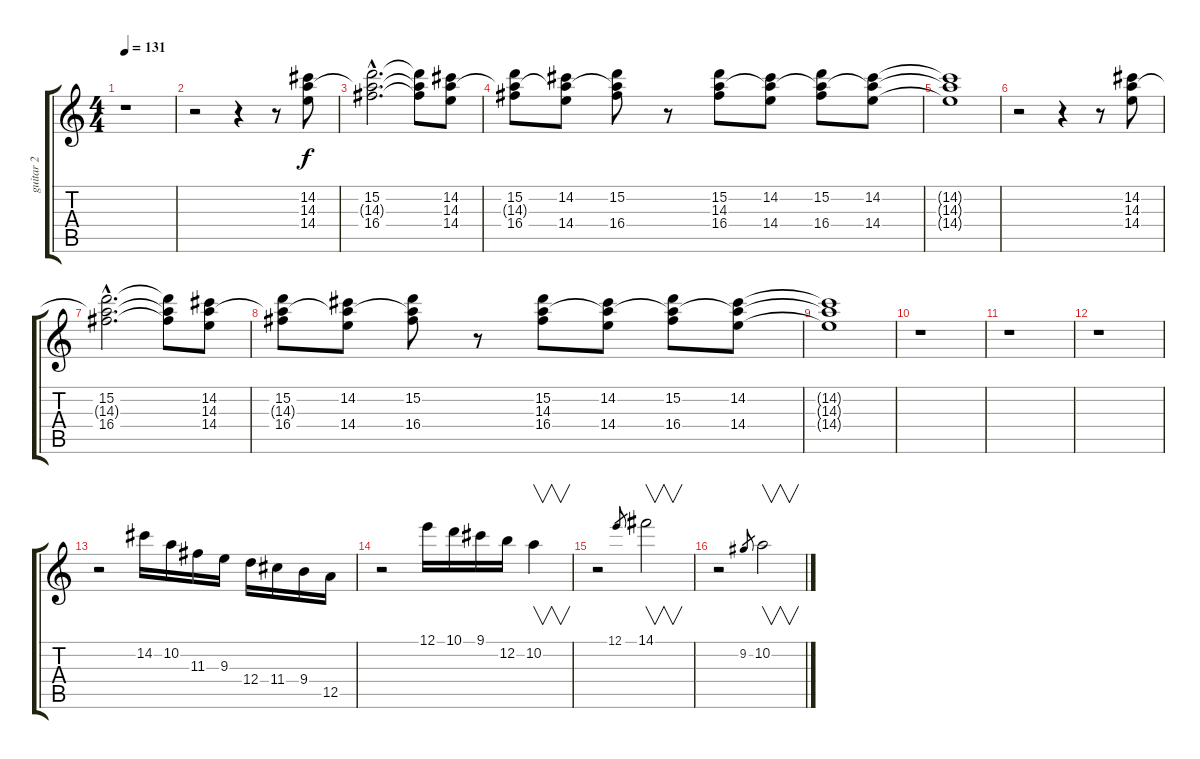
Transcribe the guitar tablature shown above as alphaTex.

\track ("guitar 2" "guitar 2") {instrument distortionguitar}
\staff {score tabs}
\tuning (E4 B3 G3 D3 A2 E2) {hide}
\ts (4 4)
\tempo 131
\clef g2
\ks c
r.1{dy f} |
r.2 r.4 r.8 (14.2 14.3 14.4).8 |
(15.2{hac} 14.3{hac t} 16.4{hac}).2{d} (15.2{t} 14.3{t} 16.4{t}).8 (14.2 14.3 14.4).8 |
(15.2 14.3{t} 16.4).8 (14.2 14.3{t} 14.4).8 (15.2 14.3{t} 16.4).8 r.8 (15.2 14.3 16.4).8 (14.2 14.3{t} 14.4).8 (15.2 14.3{t} 16.4).8 (14.2 14.3{t} 14.4).8 |
(14.2{t} 14.3{t} 14.4{t}).1 |
r.2 r.4 r.8 (14.2 14.3 14.4).8 |
(15.2{hac} 14.3{hac t} 16.4{hac}).2{d} (15.2{t} 14.3{t} 16.4{t}).8 (14.2 14.3 14.4).8 |
(15.2 14.3{t} 16.4).8 (14.2 14.3{t} 14.4).8 (15.2 14.3{t} 16.4).8 r.8 (15.2 14.3 16.4).8 (14.2 14.3{t} 14.4).8 (15.2 14.3{t} 16.4).8 (14.2 14.3{t} 14.4).8 |
(14.2{t} 14.3{t} 14.4{t}).1 |
r.1 |
r.1 |
r.1 |
r.2 14.2.16 10.2.16 11.3.16 9.3.16 12.4.16 11.4.16 9.4.16 12.5.16 |
r.2 12.1.16 10.1.16 9.1.16 12.2.16 10.2.4{v} |
r.2 12.1.8{gr} 14.1.2{v} |
r.2 9.2.8{gr} 10.2.2{v}
